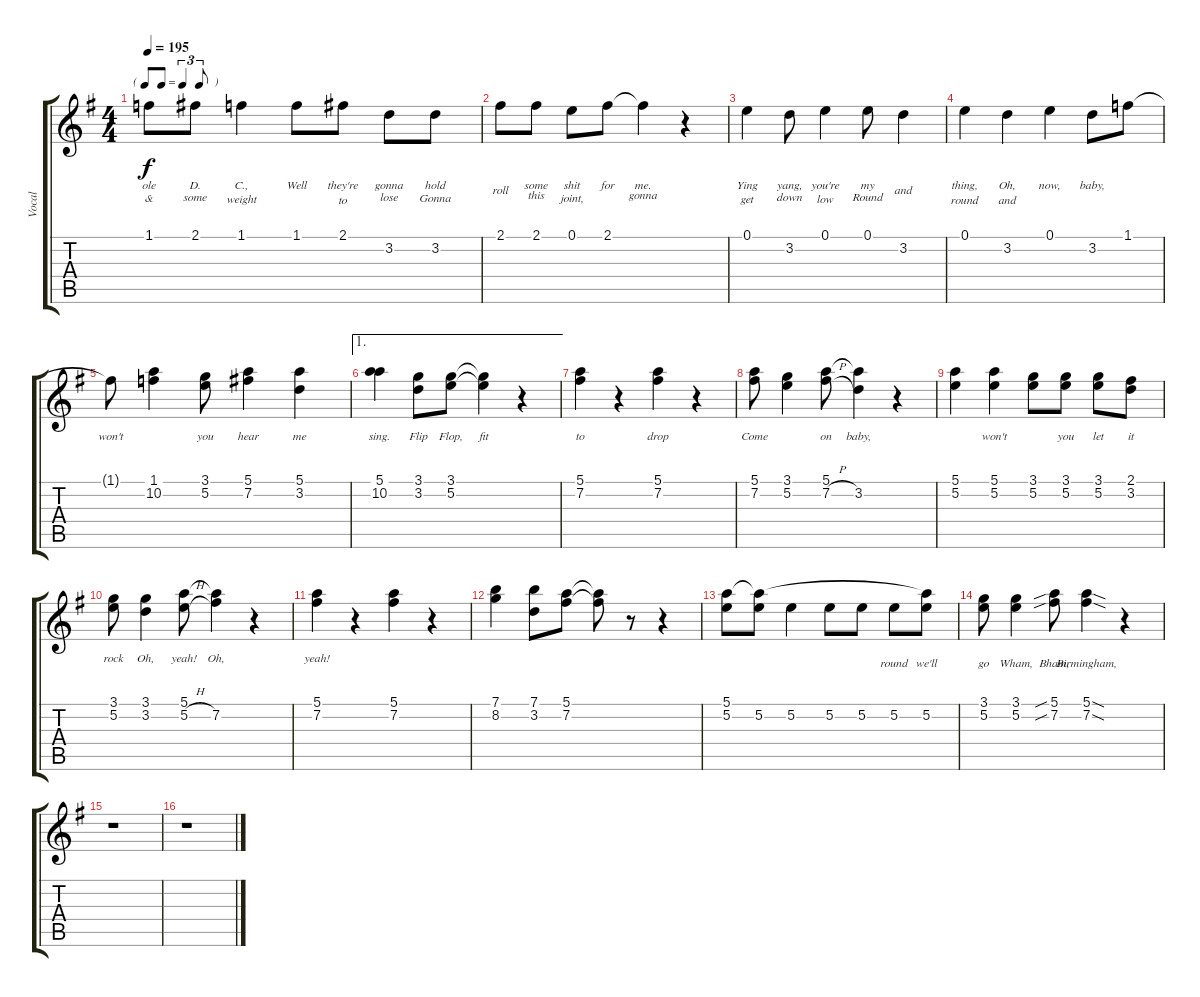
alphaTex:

\track ("Vocal" "Vocal") {instrument oboe}
\staff {score tabs}
\tuning (E5 B4 G4 D4 A3 E3) {hide}
\ts (4 4)
\tf triplet8th
\tempo 195
\clef g2
\ks g
1.1.8{lyrics (0 "ole") lyrics (1 "&") lyrics (2 "") lyrics (3 "") lyrics (4 "") dy f} 2.1.8{lyrics (0 "D.") lyrics (1 "some") lyrics (2 "") lyrics (3 "") lyrics (4 "")} 1.1.4{lyrics (0 "C.,") lyrics (1 "weight") lyrics (2 "") lyrics (3 "") lyrics (4 "")} 1.1.8{lyrics (0 "Well") lyrics (1 "") lyrics (2 "") lyrics (3 "") lyrics (4 "")} 2.1.8{lyrics (0 "they're") lyrics (1 "to") lyrics (2 "") lyrics (3 "") lyrics (4 "")} 3.2.8{lyrics (0 "gonna") lyrics (1 "lose") lyrics (2 "") lyrics (3 "") lyrics (4 "")} 3.2.8{lyrics (0 "hold") lyrics (1 "Gonna") lyrics (2 "") lyrics (3 "") lyrics (4 "")} |
2.1.8{lyrics (0 "") lyrics (1 "roll") lyrics (2 "") lyrics (3 "") lyrics (4 "")} 2.1.8{lyrics (0 "some") lyrics (1 "this") lyrics (2 "") lyrics (3 "") lyrics (4 "")} 0.1.8{lyrics (0 "shit") lyrics (1 "joint,") lyrics (2 "") lyrics (3 "") lyrics (4 "")} 2.1.8{lyrics (0 "for") lyrics (1 "") lyrics (2 "") lyrics (3 "") lyrics (4 "")} 2.1{t}.4{lyrics (0 "me.") lyrics (1 "gonna") lyrics (2 "") lyrics (3 "") lyrics (4 "")} r.4 |
0.1.4{lyrics (0 "Ying") lyrics (1 "get") lyrics (2 "") lyrics (3 "") lyrics (4 "")} 3.2.8{lyrics (0 "yang,") lyrics (1 "down") lyrics (2 "") lyrics (3 "") lyrics (4 "")} 0.1.4{lyrics (0 "you're") lyrics (1 "low") lyrics (2 "") lyrics (3 "") lyrics (4 "")} 0.1.8{lyrics (0 "my") lyrics (1 "Round") lyrics (2 "") lyrics (3 "") lyrics (4 "")} 3.2.4{lyrics (0 "") lyrics (1 "and") lyrics (2 "") lyrics (3 "") lyrics (4 "")} |
0.1.4{lyrics (0 "thing,") lyrics (1 "round") lyrics (2 "") lyrics (3 "") lyrics (4 "")} 3.2.4{lyrics (0 "Oh,") lyrics (1 "and") lyrics (2 "") lyrics (3 "") lyrics (4 "")} 0.1.4{lyrics (0 "now,") lyrics (1 "") lyrics (2 "") lyrics (3 "") lyrics (4 "")} 3.2.8{lyrics (0 "baby,") lyrics (1 "") lyrics (2 "") lyrics (3 "") lyrics (4 "")} 1.1.8{lyrics (0 "") lyrics (1 "") lyrics (2 "") lyrics (3 "") lyrics (4 "")} |
1.1{t}.8{lyrics (0 "won't") lyrics (1 "") lyrics (2 "") lyrics (3 "") lyrics (4 "")} (1.1 10.2).4{lyrics (0 "") lyrics (1 "") lyrics (2 "") lyrics (3 "") lyrics (4 "")} (3.1 5.2).8{lyrics (0 "you") lyrics (1 "") lyrics (2 "") lyrics (3 "") lyrics (4 "")} (5.1 7.2).4{lyrics (0 "hear") lyrics (1 "") lyrics (2 "") lyrics (3 "") lyrics (4 "")} (5.1 3.2).4{lyrics (0 "me") lyrics (1 "") lyrics (2 "") lyrics (3 "") lyrics (4 "")} |
\ae 1
(5.1 10.2).4{lyrics (0 "sing.") lyrics (1 "") lyrics (2 "") lyrics (3 "") lyrics (4 "")} (3.1 3.2).8{lyrics (0 "Flip") lyrics (1 "") lyrics (2 "") lyrics (3 "") lyrics (4 "")} (3.1 5.2).8{lyrics (0 "Flop,") lyrics (1 "") lyrics (2 "") lyrics (3 "") lyrics (4 "")} (3.1{t} 5.2{t}).4{lyrics (0 "fit") lyrics (1 "") lyrics (2 "") lyrics (3 "") lyrics (4 "")} r.4 |
(5.1 7.2).4{lyrics (0 "to") lyrics (1 "") lyrics (2 "") lyrics (3 "") lyrics (4 "")} r.4 (5.1 7.2).4{lyrics (0 "drop") lyrics (1 "") lyrics (2 "") lyrics (3 "") lyrics (4 "")} r.4 |
(5.1 7.2).8{lyrics (0 "Come") lyrics (1 "") lyrics (2 "") lyrics (3 "") lyrics (4 "")} (3.1 5.2).4{lyrics (0 "") lyrics (1 "") lyrics (2 "") lyrics (3 "") lyrics (4 "")} (5.1 7.2{h}).8{lyrics (0 "on") lyrics (1 "") lyrics (2 "") lyrics (3 "") lyrics (4 "")} (5.1{t} 3.2).4{lyrics (0 "baby,") lyrics (1 "") lyrics (2 "") lyrics (3 "") lyrics (4 "")} r.4 |
(5.1 5.2).4{lyrics (0 "") lyrics (1 "") lyrics (2 "") lyrics (3 "") lyrics (4 "")} (5.1 5.2).4{lyrics (0 "won't") lyrics (1 "") lyrics (2 "") lyrics (3 "") lyrics (4 "")} (3.1 5.2).8{lyrics (0 "") lyrics (1 "") lyrics (2 "") lyrics (3 "") lyrics (4 "")} (3.1 5.2).8{lyrics (0 "you") lyrics (1 "") lyrics (2 "") lyrics (3 "") lyrics (4 "")} (3.1 5.2).8{lyrics (0 "let") lyrics (1 "") lyrics (2 "") lyrics (3 "") lyrics (4 "")} (2.1 3.2).8{lyrics (0 "it") lyrics (1 "") lyrics (2 "") lyrics (3 "") lyrics (4 "")} |
(3.1 5.2).8{lyrics (0 "rock") lyrics (1 "") lyrics (2 "") lyrics (3 "") lyrics (4 "")} (3.1 3.2).4{lyrics (0 "Oh,") lyrics (1 "") lyrics (2 "") lyrics (3 "") lyrics (4 "")} (5.1 5.2{h}).8{lyrics (0 "yeah!") lyrics (1 "") lyrics (2 "") lyrics (3 "") lyrics (4 "")} (5.1{t} 7.2).4{lyrics (0 "Oh,") lyrics (1 "") lyrics (2 "") lyrics (3 "") lyrics (4 "")} r.4 |
(5.1 7.2).4{lyrics (0 "yeah!") lyrics (1 "") lyrics (2 "") lyrics (3 "") lyrics (4 "")} r.4 (5.1 7.2).4{lyrics (0 "") lyrics (1 "") lyrics (2 "") lyrics (3 "") lyrics (4 "")} r.4 |
(7.1 8.2).4{lyrics (0 "") lyrics (1 "") lyrics (2 "") lyrics (3 "") lyrics (4 "")} (7.1 3.2).8{lyrics (0 "") lyrics (1 "") lyrics (2 "") lyrics (3 "") lyrics (4 "")} (5.1 7.2).8{lyrics (0 "") lyrics (1 "") lyrics (2 "") lyrics (3 "") lyrics (4 "")} (5.1{t} 7.2{t}).8{lyrics (0 "") lyrics (1 "") lyrics (2 "") lyrics (3 "") lyrics (4 "")} r.8 r.4 |
(5.1 5.2).8{lyrics (0 "") lyrics (1 "") lyrics (2 "") lyrics (3 "") lyrics (4 "")} (5.1{t} 5.2).8{lyrics (0 "") lyrics (1 "") lyrics (2 "") lyrics (3 "") lyrics (4 "")} 5.2.4{lyrics (0 "") lyrics (1 "") lyrics (2 "") lyrics (3 "") lyrics (4 "")} 5.2.8{lyrics (0 "") lyrics (1 "") lyrics (2 "") lyrics (3 "") lyrics (4 "")} 5.2.8{lyrics (0 "") lyrics (1 "") lyrics (2 "") lyrics (3 "") lyrics (4 "")} 5.2.8{lyrics (0 "") lyrics (1 "round") lyrics (2 "") lyrics (3 "") lyrics (4 "")} (5.1{t} 5.2).8{lyrics (0 "") lyrics (1 "we'll") lyrics (2 "") lyrics (3 "") lyrics (4 "")} |
(3.1 5.2).8{lyrics (0 "") lyrics (1 "go") lyrics (2 "") lyrics (3 "") lyrics (4 "")} (3.1 5.2).4{lyrics (0 "") lyrics (1 "Wham,") lyrics (2 "") lyrics (3 "") lyrics (4 "")} (5.1{sib} 7.2{sib}).8{lyrics (0 "") lyrics (1 "Bham,") lyrics (2 "") lyrics (3 "") lyrics (4 "")} (5.1{sod} 7.2{sod}).4{lyrics (0 "") lyrics (1 "Birmingham,") lyrics (2 "") lyrics (3 "") lyrics (4 "")} r.4 |
r.1 |
r.1
